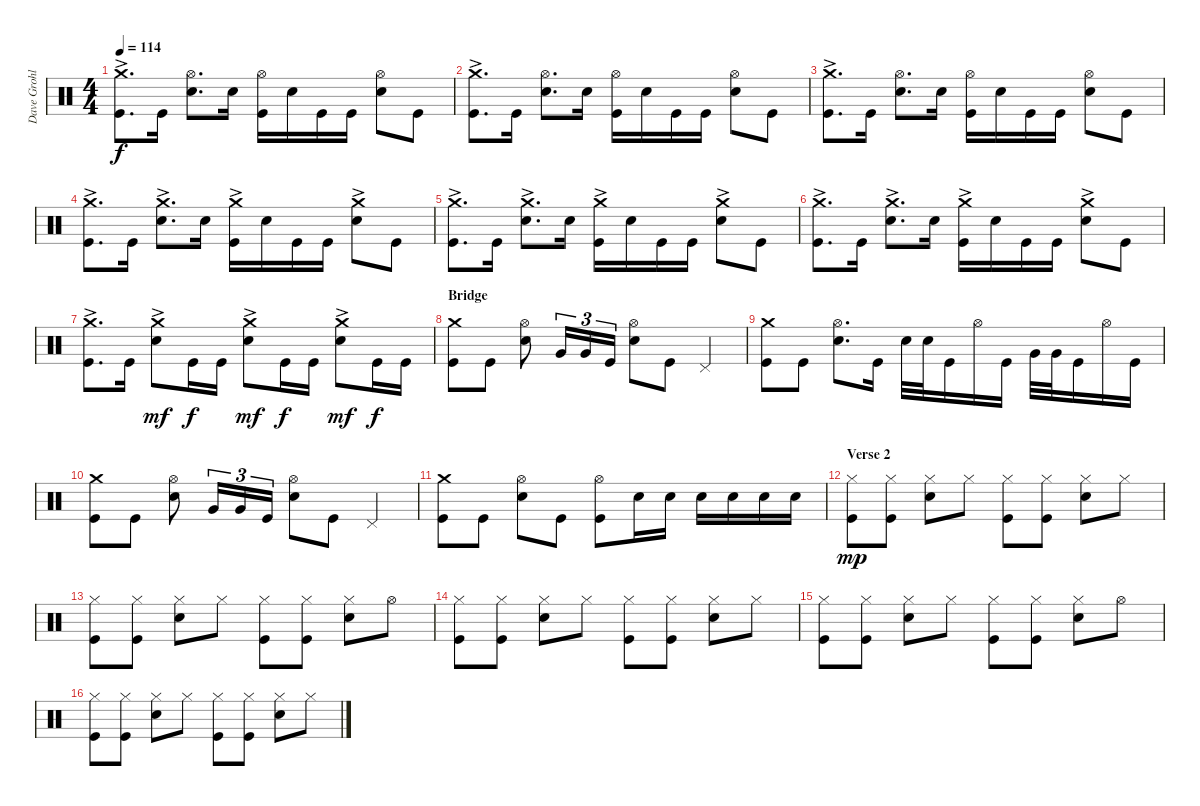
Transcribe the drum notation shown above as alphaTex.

\track ("Dave Grohl - Drums" "Dave Grohl") {instrument percussion}
\staff {score}
\articulation defaults
\ts (4 4)
\tempo 114
\clef neutral
\ks c
("Crash medium (hit)"{ac} "Kick (hit)").8{d dy f} "Kick (hit)".16 ("Hi-Hat (open)" "Snare (hit) 2").8{d} "Snare (hit) 2".16 ("Hi-Hat (open)" "Kick (hit)").16 "Snare (hit) 2".16 "Kick (hit)".16 "Kick (hit)".16 ("Hi-Hat (open)" "Snare (hit) 2").8 "Kick (hit)".8 |
("Crash medium (hit)"{ac} "Kick (hit)").8{d} "Kick (hit)".16 ("Hi-Hat (open)" "Snare (hit) 2").8{d} "Snare (hit) 2".16 ("Hi-Hat (open)" "Kick (hit)").16 "Snare (hit) 2".16 "Kick (hit)".16 "Kick (hit)".16 ("Hi-Hat (open)" "Snare (hit) 2").8 "Kick (hit)".8 |
("Crash medium (hit)"{ac} "Kick (hit)").8{d} "Kick (hit)".16 ("Hi-Hat (open)" "Snare (hit) 2").8{d} "Snare (hit) 2".16 ("Hi-Hat (open)" "Kick (hit)").16 "Snare (hit) 2".16 "Kick (hit)".16 "Kick (hit)".16 ("Hi-Hat (open)" "Snare (hit) 2").8 "Kick (hit)".8 |
("Crash medium (hit)"{ac} "Kick (hit)").8{d} "Kick (hit)".16 ("Crash medium (hit)"{ac} "Snare (hit) 2").8{d} "Snare (hit) 2".16 ("Crash medium (hit)"{ac} "Kick (hit)").16 "Snare (hit) 2".16 "Kick (hit)".16 "Kick (hit)".16 ("Crash medium (hit)"{ac} "Snare (hit) 2").8 "Kick (hit)".8 |
("Crash medium (hit)"{ac} "Kick (hit)").8{d} "Kick (hit)".16 ("Crash medium (hit)"{ac} "Snare (hit) 2").8{d} "Snare (hit) 2".16 ("Crash medium (hit)"{ac} "Kick (hit)").16 "Snare (hit) 2".16 "Kick (hit)".16 "Kick (hit)".16 ("Crash medium (hit)"{ac} "Snare (hit) 2").8 "Kick (hit)".8 |
("Crash medium (hit)"{ac} "Kick (hit)").8{d} "Kick (hit)".16 ("Crash medium (hit)"{ac} "Snare (hit) 2").8{d} "Snare (hit) 2".16 ("Crash medium (hit)"{ac} "Kick (hit)").16 "Snare (hit) 2".16 "Kick (hit)".16 "Kick (hit)".16 ("Crash medium (hit)"{ac} "Snare (hit) 2").8 "Kick (hit)".8 |
("Crash medium (hit)"{ac} "Kick (hit)").8{d} "Kick (hit)".16 ("Crash medium (hit)"{ac} "Snare (hit) 2"{ac}).8{dy mf} "Kick (hit)".16{dy f} "Kick (hit)".16 ("Crash medium (hit)"{ac} "Snare (hit) 2"{ac}).8{dy mf} "Kick (hit)".16{dy f} "Kick (hit)".16 ("Crash medium (hit)"{ac} "Snare (hit) 2"{ac}).8{dy mf} "Kick (hit)".16{dy f} "Kick (hit)".16 |
\section ("" "Bridge")
("Crash medium (hit)" "Kick (hit)").8 "Kick (hit)".8 ("Hi-Hat (open)" "Snare (hit) 2").8 "Very Low Tom (hit)".16{tu (3 2)} "Very Low Tom (hit)".16{tu (3 2)} "Kick (hit)".16{tu (3 2)} ("Hi-Hat (open)" "Snare (hit) 2").8 "Kick (hit)".8 "Pedal Hi-Hat (hit)".4 |
("Crash medium (hit)" "Kick (hit)").8 "Kick (hit)".8 ("Hi-Hat (open)" "Snare (hit) 2").8{d} "Kick (hit)".16 "Snare (hit) 2".32 "Snare (hit) 2".32 "Kick (hit)".16 "Hi-Hat (open)".16 "Kick (hit)".16 "Very Low Tom (hit)".32 "Very Low Tom (hit)".32 "Kick (hit)".16 "Hi-Hat (open)".16 "Kick (hit)".16 |
("Crash medium (hit)" "Kick (hit)").8 "Kick (hit)".8 ("Hi-Hat (open)" "Snare (hit) 2").8 "Very Low Tom (hit)".16{tu (3 2)} "Very Low Tom (hit)".16{tu (3 2)} "Kick (hit)".16{tu (3 2)} ("Hi-Hat (open)" "Snare (hit) 2").8 "Kick (hit)".8 "Pedal Hi-Hat (hit)".4 |
("Crash medium (hit)" "Kick (hit)").8 "Kick (hit)".8 ("Hi-Hat (open)" "Snare (hit) 2").8 "Kick (hit)".8 ("Hi-Hat (open)" "Kick (hit)").8 "Snare (hit) 2".16 "Snare (hit) 2".16 "Snare (hit) 2".16 "Snare (hit) 2".16 "Snare (hit) 2".16 "Snare (hit) 2".16 |
\section ("" "Verse 2")
("Hi-Hat (closed)" "Kick (hit)").8{dy mp} ("Hi-Hat (closed)" "Kick (hit)").8 ("Hi-Hat (closed)" "Snare (hit) 2").8 "Hi-Hat (closed)".8 ("Hi-Hat (closed)" "Kick (hit)").8 ("Hi-Hat (closed)" "Kick (hit)").8 ("Hi-Hat (closed)" "Snare (hit) 2").8 "Hi-Hat (closed)".8 |
("Hi-Hat (closed)" "Kick (hit)").8 ("Hi-Hat (closed)" "Kick (hit)").8 ("Hi-Hat (closed)" "Snare (hit) 2").8 "Hi-Hat (closed)".8 ("Hi-Hat (closed)" "Kick (hit)").8 ("Hi-Hat (closed)" "Kick (hit)").8 ("Hi-Hat (closed)" "Snare (hit) 2").8 "Hi-Hat (open)".8 |
("Hi-Hat (closed)" "Kick (hit)").8 ("Hi-Hat (closed)" "Kick (hit)").8 ("Hi-Hat (closed)" "Snare (hit) 2").8 "Hi-Hat (closed)".8 ("Hi-Hat (closed)" "Kick (hit)").8 ("Hi-Hat (closed)" "Kick (hit)").8 ("Hi-Hat (closed)" "Snare (hit) 2").8 "Hi-Hat (closed)".8 |
("Hi-Hat (closed)" "Kick (hit)").8 ("Hi-Hat (closed)" "Kick (hit)").8 ("Hi-Hat (closed)" "Snare (hit) 2").8 "Hi-Hat (closed)".8 ("Hi-Hat (closed)" "Kick (hit)").8 ("Hi-Hat (closed)" "Kick (hit)").8 ("Hi-Hat (closed)" "Snare (hit) 2").8 "Hi-Hat (open)".8 |
("Hi-Hat (closed)" "Kick (hit)").8 ("Hi-Hat (closed)" "Kick (hit)").8 ("Hi-Hat (closed)" "Snare (hit) 2").8 "Hi-Hat (closed)".8 ("Hi-Hat (closed)" "Kick (hit)").8 ("Hi-Hat (closed)" "Kick (hit)").8 ("Hi-Hat (closed)" "Snare (hit) 2").8 "Hi-Hat (closed)".8
